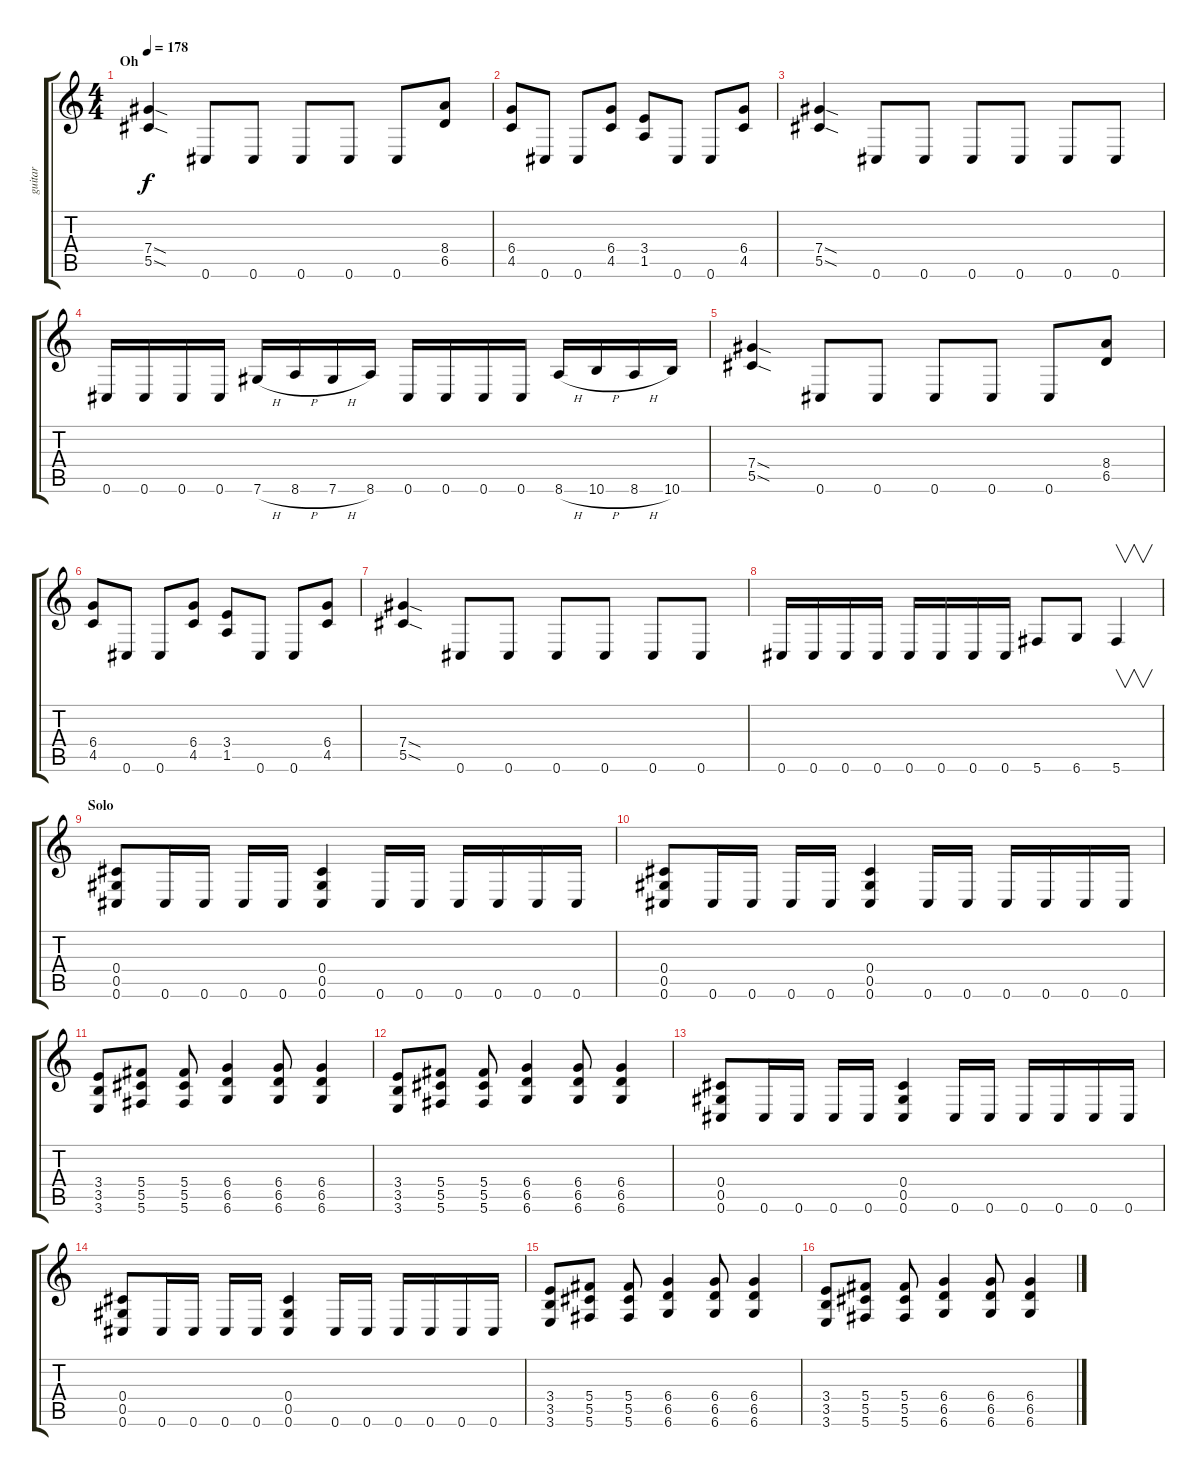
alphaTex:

\track ("guitar" "guitar") {instrument distortionguitar}
\staff {score tabs}
\tuning (Eb4 Bb3 Gb3 Db3 Ab2 Db2) {hide}
\ts (4 4)
\section ("" "Oh")
\tempo 178
\clef g2
\ks c
(7.4{sod} 5.5{sod}).4{dy f} 0.6.8 0.6.8 0.6.8 0.6.8 0.6.8 (8.4 6.5).8 |
(6.4 4.5).8 0.6.8 0.6.8 (6.4 4.5).8 (3.4 1.5).8 0.6.8 0.6.8 (6.4 4.5).8 |
(7.4{sod} 5.5{sod}).4 0.6.8 0.6.8 0.6.8 0.6.8 0.6.8 0.6.8 |
0.6.16 0.6.16 0.6.16 0.6.16 7.6{h}.16 8.6{h}.16 7.6{h}.16 8.6.16 0.6.16 0.6.16 0.6.16 0.6.16 8.6{h}.16 10.6{h}.16 8.6{h}.16 10.6.16 |
(7.4{sod} 5.5{sod}).4 0.6.8 0.6.8 0.6.8 0.6.8 0.6.8 (8.4 6.5).8 |
(6.4 4.5).8 0.6.8 0.6.8 (6.4 4.5).8 (3.4 1.5).8 0.6.8 0.6.8 (6.4 4.5).8 |
(7.4{sod} 5.5{sod}).4 0.6.8 0.6.8 0.6.8 0.6.8 0.6.8 0.6.8 |
0.6.16 0.6.16 0.6.16 0.6.16 0.6.16 0.6.16 0.6.16 0.6.16 5.6.8 6.6.8 5.6.4{v} |
\section ("" "Solo")
(0.4 0.5 0.6).8 0.6.16 0.6.16 0.6.16 0.6.16 (0.4 0.5 0.6).4 0.6.16 0.6.16 0.6.16 0.6.16 0.6.16 0.6.16 |
(0.4 0.5 0.6).8 0.6.16 0.6.16 0.6.16 0.6.16 (0.4 0.5 0.6).4 0.6.16 0.6.16 0.6.16 0.6.16 0.6.16 0.6.16 |
(3.4 3.5 3.6).8 (5.4 5.5 5.6).8 (5.4 5.5 5.6).8 (6.4 6.5 6.6).4 (6.4 6.5 6.6).8 (6.4 6.5 6.6).4 |
(3.4 3.5 3.6).8 (5.4 5.5 5.6).8 (5.4 5.5 5.6).8 (6.4 6.5 6.6).4 (6.4 6.5 6.6).8 (6.4 6.5 6.6).4 |
(0.4 0.5 0.6).8 0.6.16 0.6.16 0.6.16 0.6.16 (0.4 0.5 0.6).4 0.6.16 0.6.16 0.6.16 0.6.16 0.6.16 0.6.16 |
(0.4 0.5 0.6).8 0.6.16 0.6.16 0.6.16 0.6.16 (0.4 0.5 0.6).4 0.6.16 0.6.16 0.6.16 0.6.16 0.6.16 0.6.16 |
(3.4 3.5 3.6).8 (5.4 5.5 5.6).8 (5.4 5.5 5.6).8 (6.4 6.5 6.6).4 (6.4 6.5 6.6).8 (6.4 6.5 6.6).4 |
(3.4 3.5 3.6).8 (5.4 5.5 5.6).8 (5.4 5.5 5.6).8 (6.4 6.5 6.6).4 (6.4 6.5 6.6).8 (6.4 6.5 6.6).4
